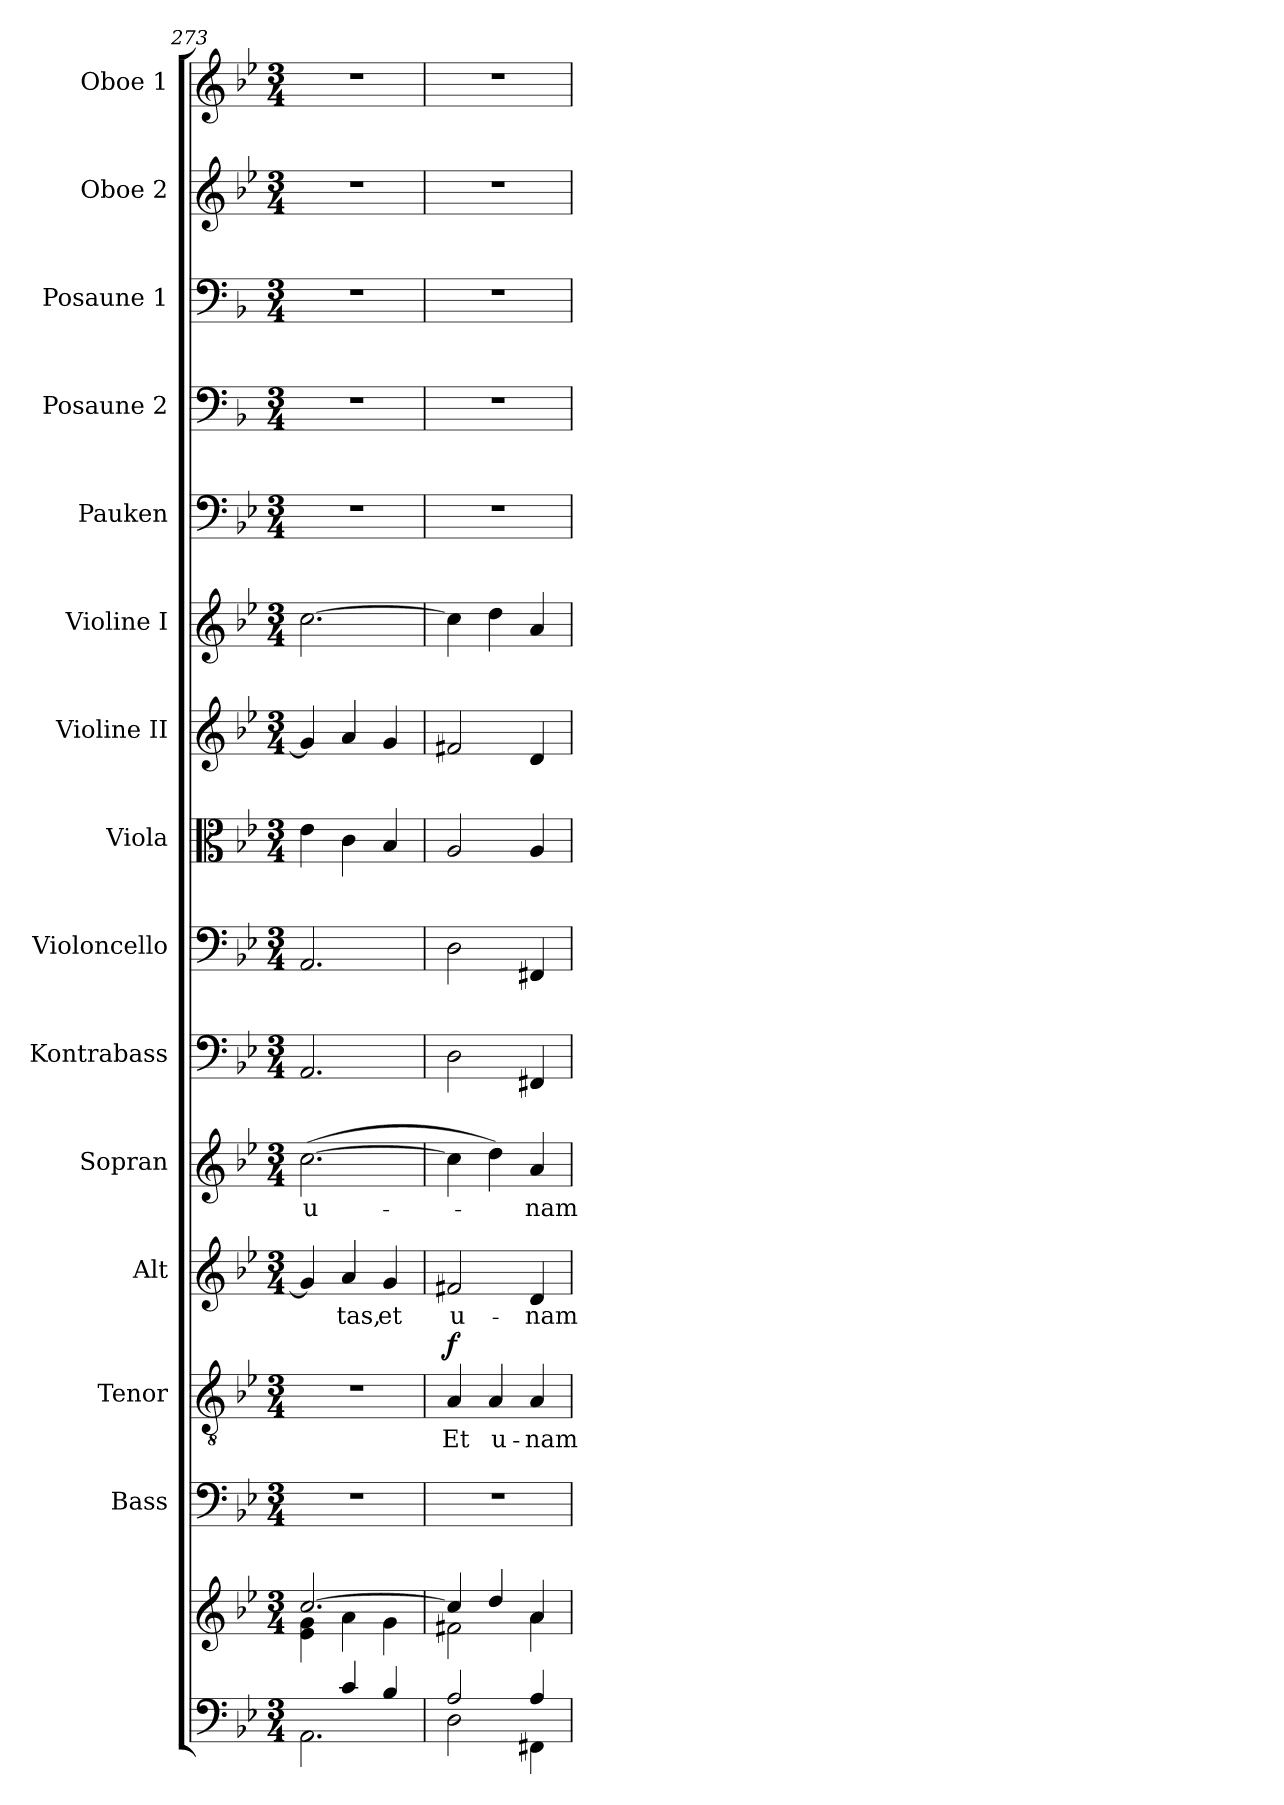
**kern	**kern	**kern	**kern	**text	**dynam	**kern	**text	**kern	**text	**kern	**kern	**kern	**kern	**kern	**kern	**kern	**kern	**kern	**kern
*part15	*part15	*part14	*part13	*part13	*part13	*part12	*part12	*part11	*part11	*part10	*part9	*part8	*part7	*part6	*part5	*part4	*part3	*part2	*part1
*staff16	*staff15	*staff14	*staff13	*staff13	*staff13	*staff12	*staff12	*staff11	*staff11	*staff10	*staff9	*staff8	*staff7	*staff6	*staff5	*staff4	*staff3	*staff2	*staff1
*	*	*I"Bass	*I"Tenor	*	*	*I"Alt	*	*I"Sopran	*	*I"Kontrabass	*I"Violoncello	*I"Viola	*I"Violine II	*I"Violine I	*I"Pauken	*I"Posaune 2	*I"Posaune 1	*I"Oboe 2	*I"Oboe 1
*	*	*I'B.	*I'T.	*	*	*I'A.	*	*I'S.	*	*I'Kb.	*I'Vc.	*I'Vla.	*I'Vl. II	*I'Vl. I	*I'Pk.	*I'Pos. 2	*I'Pos. 1	*I'Ob. 2	*I'Ob. 1
*clefF4	*clefG2	*clefF4	*clefGv2	*	*	*clefG2	*	*clefG2	*	*clefF4	*clefF4	*clefC3	*clefG2	*clefG2	*clefF4	*clefF4	*clefF4	*clefG2	*clefG2
*	*	*	*	*	*	*	*	*	*	*ITrd7c12	*	*	*	*	*	*ITrd4c7	*ITrd4c7	*	*
*k[b-e-]	*k[b-e-]	*k[b-e-]	*k[b-e-]	*	*	*k[b-e-]	*	*k[b-e-]	*	*k[b-e-]	*k[b-e-]	*k[b-e-]	*k[b-e-]	*k[b-e-]	*k[b-e-]	*k[b-e-]	*k[b-e-]	*k[b-e-]	*k[b-e-]
*B-:	*B-:	*B-:	*B-:	*	*	*B-:	*	*B-:	*	*B-:	*B-:	*B-:	*B-:	*B-:	*B-:	*B-:	*B-:	*B-:	*B-:
*M3/4	*M3/4	*M3/4	*M3/4	*	*	*M3/4	*	*M3/4	*	*M3/4	*M3/4	*M3/4	*M3/4	*M3/4	*M3/4	*M3/4	*M3/4	*M3/4	*M3/4
=273	=273	=273	=273	=273	=273	=273	=273	=273	=273	=273	=273	=273	=273	=273	=273	=273	=273	=273	=273
*^	*^	*	*	*	*	*	*	*	*	*	*	*	*	*	*	*	*	*	*
!	!	!	!	!	!	!	!	!	!	!	!LO:LY:b	!	!	!	!	!	!	!	!	!	!
4ryy	2.AA\	[>2.cc/	4e-\ 4g\	2.r	2.r	.	.	4g/]	.	(>[2.cc\	u-	2.AAA/	2.AA/	4e-\	4g/]	[2.cc\	2.r	2.r	2.r	2.r	2.r
!	!	!	!	!	!	!	!	!	!LO:LY:b	!	!	!	!	!	!	!	!	!	!	!	!
4c/	.	.	4a\	.	.	.	.	4a/	-tas,	.	.	.	.	4c\	4a/	.	.	.	.	.	.
!	!	!	!	!	!	!	!	!	!LO:LY:b	!	!	!	!	!	!	!	!	!	!	!	!
4B-/	.	.	4g\	.	.	.	.	4g/	et	.	.	.	.	4B-/	4g/	.	.	.	.	.	.
=274	=274	=274	=274	=274	=274	=274	=274	=274	=274	=274	=274	=274	=274	=274	=274	=274	=274	=274	=274	=274	=274
!	!	!	!	!	!	!LO:LY:b	!LO:DY:a	!	!LO:LY:b	!	!	!	!	!	!	!	!	!	!	!	!
2A/	2D\	4cc/]	2f#X\	2.r	4A/	Et	f	2f#X/	u-	4cc\]	.	2DD\	2D\	2A/	2f#X/	4cc\]	2.r	2.r	2.r	2.r	2.r
!	!	!	!	!	!	!LO:LY:b	!	!	!	!	!	!	!	!	!	!	!	!	!	!	!
.	.	4dd/	.	.	4A/	u-	.	.	.	4dd\)	.	.	.	.	.	4dd\	.	.	.	.	.
!	!	!	!	!	!	!LO:LY:b	!	!	!LO:LY:b	!	!LO:LY:b	!	!	!	!	!	!	!	!	!	!
4A/	4FF#X\	4a/	4a\	.	4A/	-nam	.	4d/	-nam	4a/	-nam	4FFF#X/	4FF#X/	4A/	4d/	4a/	.	.	.	.	.
*v	*v	*	*	*	*	*	*	*	*	*	*	*	*	*	*	*	*	*	*	*	*
*	*v	*v	*	*	*	*	*	*	*	*	*	*	*	*	*	*	*	*	*	*
=	=	=	=	=	=	=	=	=	=	=	=	=	=	=	=	=	=	=	=
*-	*-	*-	*-	*-	*-	*-	*-	*-	*-	*-	*-	*-	*-	*-	*-	*-	*-	*-	*-
